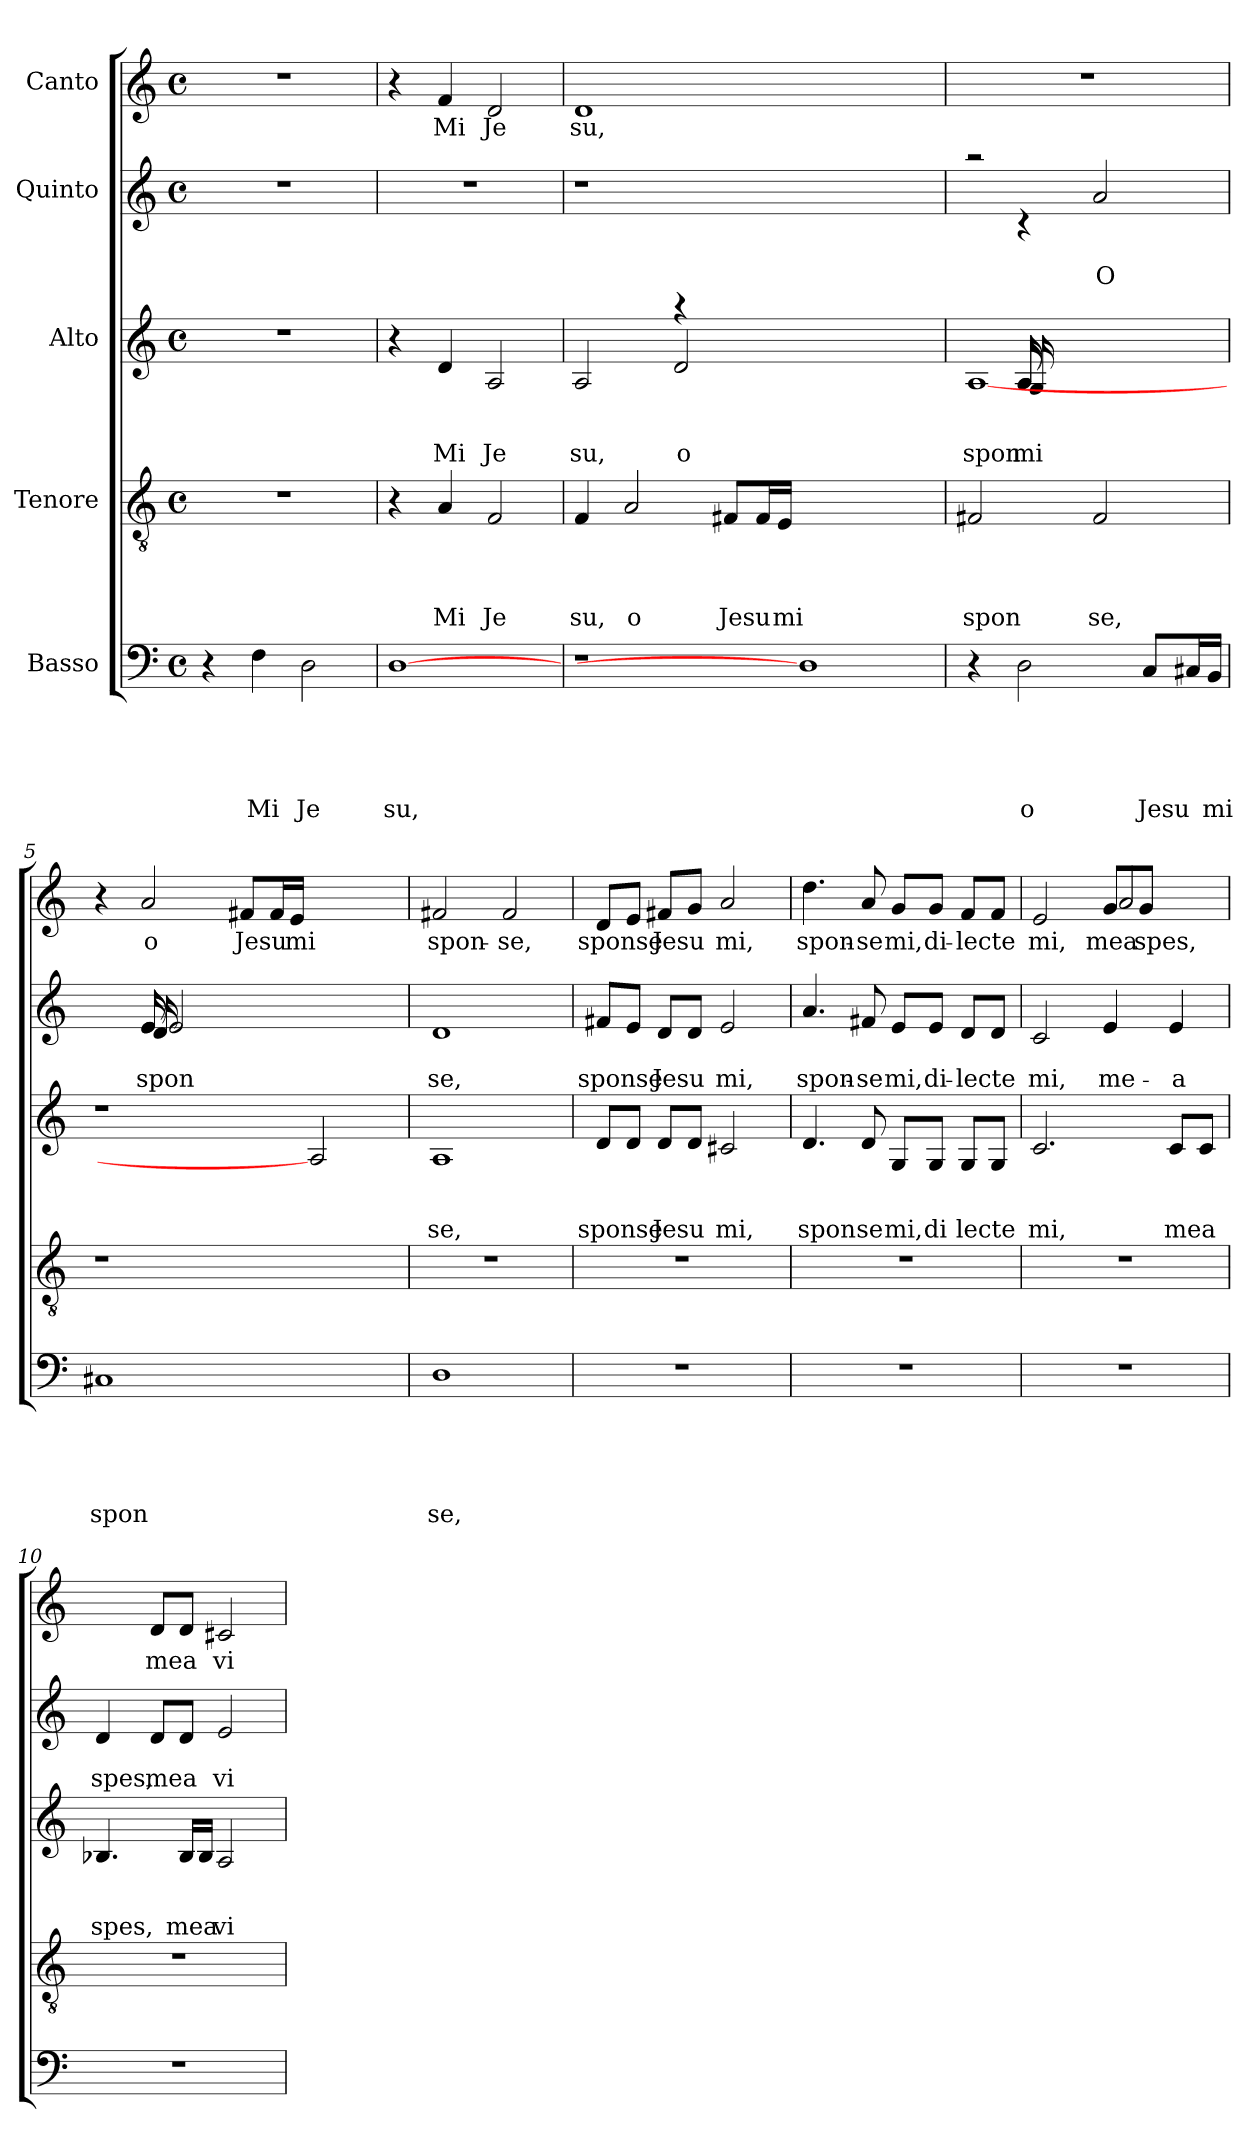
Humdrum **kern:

**kern	**text	**text	**text	**text	**text	**kern	**text	**text	**text	**text	**kern	**text	**text	**text	**kern	**text	**text	**kern	**text
*part5	*part5	*part5	*part5	*part5	*part5	*part4	*part4	*part4	*part4	*part4	*part3	*part3	*part3	*part3	*part2	*part2	*part2	*part1	*part1
*staff5	*staff5	*staff5	*staff5	*staff5	*staff5	*staff4	*staff4	*staff4	*staff4	*staff4	*staff3	*staff3	*staff3	*staff3	*staff2	*staff2	*staff2	*staff1	*staff1
*I"Basso	*	*	*	*	*	*I"Tenore	*	*	*	*	*I"Alto	*	*	*	*I"Quinto	*	*	*I"Canto	*
*clefF4	*	*	*	*	*	*clefGv2	*	*	*	*	*clefG2	*	*	*	*clefG2	*	*	*clefG2	*
*k[]	*	*	*	*	*	*k[]	*	*	*	*	*k[]	*	*	*	*k[]	*	*	*k[]	*
*C:	*	*	*	*	*	*C:	*	*	*	*	*C:	*	*	*	*C:	*	*	*C:	*
*M4/4	*	*	*	*	*	*M4/4	*	*	*	*	*M4/4	*	*	*	*M4/4	*	*	*M4/4	*
*met(c)	*	*	*	*	*	*met(c)	*	*	*	*	*met(c)	*	*	*	*met(c)	*	*	*met(c)	*
=1	=1	=1	=1	=1	=1	=1	=1	=1	=1	=1	=1	=1	=1	=1	=1	=1	=1	=1	=1
4r	.	.	.	.	.	1r	.	.	.	.	1r	.	.	.	1r	.	.	1r	.
!	!	!	!	!	!LO:LY:b	!	!	!	!	!	!	!	!	!	!	!	!	!	!
4F\	.	.	.	.	Mi	.	.	.	.	.	.	.	.	.	.	.	.	.	.
!	!	!	!	!	!LO:LY:b	!	!	!	!	!	!	!	!	!	!	!	!	!	!
2D\	.	.	.	.	Je	.	.	.	.	.	.	.	.	.	.	.	.	.	.
=2	=2	=2	=2	=2	=2	=2	=2	=2	=2	=2	=2	=2	=2	=2	=2	=2	=2	=2	=2
!	!	!	!	!	!LO:LY:b	!	!	!	!	!	!	!	!	!	!	!	!	!	!
[1D	.	.	.	.	su,	4r	.	.	.	.	4r	.	.	.	1r	.	.	4r	.
!	!	!	!	!	!	!	!	!	!	!LO:LY:b	!	!	!	!LO:LY:b	!	!	!	!	!LO:LY:b
.	.	.	.	.	.	4A/	.	.	.	Mi	4d/	.	.	Mi	.	.	.	4f/	Mi
!	!	!	!	!	!	!	!	!	!	!LO:LY:b	!	!	!	!LO:LY:b	!	!	!	!	!LO:LY:b
.	.	.	.	.	.	2F/	.	.	.	Je	2A/	.	.	Je	.	.	.	2d/	Je
=3	=3	=3	=3	=3	=3	=3	=3	=3	=3	=3	=3	=3	=3	=3	=3	=3	=3	=3	=3
!	!	!	!	!	!	!	!	!	!	!LO:LY:b	!	!	!	!LO:LY:b	!	!	!	!	!LO:LY:b
*	*	*	*	*	*	*	*	*	*	*	*^	*	*	*	*	*	*	*	*
1r	.	.	.	.	.	4F/	.	.	.	su,	2A/	2ryy	.	.	su,	1r	.	.	1d	su,
!	!	!	!	!	!	!	!	!	!	!LO:LY:b	!	!	!	!	!	!	!	!	!	!
.	.	.	.	.	.	2A/	.	.	.	o	.	.	.	.	.	.	.	.	.	.
!	!	!	!	!	!	!	!	!	!	!	!	!	!	!	!LO:LY:b	!	!	!	!	!
.	.	.	.	.	.	.	.	.	.	.	4raa	2d/	.	.	o	.	.	.	.	.
!	!	!	!	!	!	!	!	!	!	!LO:LY:b	!	!	!	!	!	!	!	!	!	!
.	.	.	.	.	.	8F#X/L	.	.	.	Jesu	1ryy	.	.	.	.	.	.	.	.	.
.	.	.	.	.	.	16F#/L	.	.	.	.	.	.	.	.	.	.	.	.	.	.
!	!	!	!	!	!	!	!	!	!	!LO:LY:b	!	!	!	!	!	!	!	!	!	!
.	.	.	.	.	.	16E/JJ	.	.	.	mi	.	.	.	.	.	.	.	.	.	.
1D]	.	.	.	.	.	1ryy	.	.	.	.	.	1ryy	.	.	.	1ryy	.	.	1ryy	.
.	.	.	.	.	.	.	.	.	.	.	4ryy	.	.	.	.	.	.	.	.	.
*	*	*	*	*	*	*	*	*	*	*	*v	*v	*	*	*	*	*	*	*	*
=4	=4	=4	=4	=4	=4	=4	=4	=4	=4	=4	=4	=4	=4	=4	=4	=4	=4	=4	=4
!	!	!	!	!	!	!	!	!	!	!LO:LY:b	!	!	!	!LO:LY:b	!	!	!	!	!
*	*	*	*	*	*	*	*	*	*	*	*^	*	*	*	*^	*	*	*	*
*	*	*	*	*	*	*	*	*	*	*	*	*^	*	*	*	*	*	*	*	*	*
*	*	*	*	*	*	*	*	*	*	*	*	*	*^	*	*	*	*	*	*	*	*	*
4r	.	.	.	.	.	2F#X/	.	.	.	spon	4ryy	4ryy	4ryy	[1A	.	.	spon	2raa	4ryy	.	.	1r	.
!	!	!	!	!	!LO:LY:b	!	!	!	!	!	!	!	!	!	!	!	!LO:LY:b	!	!	!	!	!	!
!	!	!	!	!	!	!	!	!	!	!	!	!	!	!	!	!	!LO:LY:b	!	!	!	!	!	!
2D\	.	.	.	.	o	.	.	.	.	.	8A/	16A/	16G/	.	.	.	mi	.	4rc	.	.	.	.
.	.	.	.	.	.	.	.	.	.	.	.	2ryy	2ryy	.	.	.	.	.	.	.	.	.	.
.	.	.	.	.	.	.	.	.	.	.	2ryy	.	.	.	.	.	.	.	.	.	.	.	.
!	!	!	!	!	!	!	!	!	!	!LO:LY:b	!	!	!	!	!	!	!	!	!	!	!LO:LY:b	!	!
.	.	.	.	.	.	2F#/	.	.	.	se,	.	.	.	.	.	.	.	2ryy	2a/	.	O	.	.
!	!	!	!	!	!LO:LY:b	!	!	!	!	!	!	!	!	!	!	!	!	!	!	!	!	!	!
8C/L	.	.	.	.	Jesu	.	.	.	.	.	.	.	.	.	.	.	.	.	.	.	.	.	.
.	.	.	.	.	.	.	.	.	.	.	.	8.ryy	8.ryy	.	.	.	.	.	.	.	.	.	.
16C#X/L	.	.	.	.	.	.	.	.	.	.	8ryy	.	.	.	.	.	.	.	.	.	.	.	.
!	!	!	!	!	!LO:LY:b	!	!	!	!	!	!	!	!	!	!	!	!	!	!	!	!	!	!
16BB/JJ	.	.	.	.	mi	.	.	.	.	.	.	.	.	.	.	.	.	.	.	.	.	.	.
*	*	*	*	*	*	*	*	*	*	*	*v	*v	*v	*v	*	*	*	*	*	*	*	*	*
*	*	*	*	*	*	*	*	*	*	*	*	*	*	*	*v	*v	*	*	*	*
=5	=5	=5	=5	=5	=5	=5	=5	=5	=5	=5	=5	=5	=5	=5	=5	=5	=5	=5	=5
!	!	!	!	!	!LO:LY:b	!	!	!	!	!	!	!	!	!	!	!	!	!	!
*	*	*	*	*	*	*	*	*	*	*	*	*	*	*	*^	*	*	*	*
*	*	*	*	*	*	*	*	*	*	*	*	*	*	*	*	*^	*	*	*	*
*	*	*	*	*	*	*	*	*	*	*	*	*	*	*	*	*	*^	*	*	*	*
1C#X	.	.	.	.	spon	1r	.	.	.	.	1r	.	.	.	4ryy	4ryy	4ryy	4ryy	.	.	4r	.
!	!	!	!	!	!	!	!	!	!	!	!	!	!	!	!	!	!	!	!	!LO:LY:b	!	!
!	!	!	!	!	!	!	!	!	!	!	!	!	!	!	!	!	!	!	!	!LO:LY:b	!	!
!	!	!	!	!	!	!	!	!	!	!	!	!	!	!	!	!	!	!	!	!LO:LY:b	!	!LO:LY:b
.	.	.	.	.	.	.	.	.	.	.	.	.	.	.	8e/	16e/	16d/	2e/	.	spon	2a/	o
.	.	.	.	.	.	.	.	.	.	.	.	.	.	.	.	2.ryy	2.ryy	.	.	.	.	.
.	.	.	.	.	.	.	.	.	.	.	.	.	.	.	2.ryy	.	.	.	.	.	.	.
!	!	!	!	!	!	!	!	!	!	!	!	!	!	!	!	!	!	!	!	!	!	!LO:LY:b
.	.	.	.	.	.	.	.	.	.	.	.	.	.	.	.	.	.	2.ryy	.	.	8f#X/L	Jesu
.	.	.	.	.	.	.	.	.	.	.	.	.	.	.	.	.	.	.	.	.	16f#/L	.
!	!	!	!	!	!	!	!	!	!	!	!	!	!	!	!	!	!	!	!	!	!	!LO:LY:b
.	.	.	.	.	.	.	.	.	.	.	.	.	.	.	.	.	.	.	.	.	16e/JJ	mi
2ryy	.	.	.	.	.	2ryy	.	.	.	.	2A]	.	.	.	.	.	.	.	.	.	2ryy	.
.	.	.	.	.	.	.	.	.	.	.	.	.	.	.	.	4..ryy	4..ryy	.	.	.	.	.
.	.	.	.	.	.	.	.	.	.	.	.	.	.	.	4.ryy	.	.	.	.	.	.	.
*	*	*	*	*	*	*	*	*	*	*	*	*	*	*	*v	*v	*v	*v	*	*	*	*
!!LO:LB:g=z
=6	=6	=6	=6	=6	=6	=6	=6	=6	=6	=6	=6	=6	=6	=6	=6	=6	=6	=6	=6
!	!	!	!	!	!LO:LY:b	!	!	!	!	!	!	!	!	!LO:LY:b	!	!	!LO:LY:b	!	!LO:LY:b
1D	.	.	.	.	se,	1r	.	.	.	.	1A	.	.	se,	1d	.	se,	2f#X/	spon-
!	!	!	!	!	!	!	!	!	!	!	!	!	!	!	!	!	!	!	!LO:LY:b
.	.	.	.	.	.	.	.	.	.	.	.	.	.	.	.	.	.	2f#/	-se,
=7	=7	=7	=7	=7	=7	=7	=7	=7	=7	=7	=7	=7	=7	=7	=7	=7	=7	=7	=7
!	!	!	!	!	!	!	!	!	!	!	!	!	!	!LO:LY:b	!	!	!LO:LY:b	!	!LO:LY:b
1r	.	.	.	.	.	1r	.	.	.	.	8d/L	.	.	sponse	8f#X/L	.	sponse	8d/L	sponse
.	.	.	.	.	.	.	.	.	.	.	8d/J	.	.	.	8e/J	.	.	8e/J	.
!	!	!	!	!	!	!	!	!	!	!	!	!	!	!LO:LY:b	!	!	!LO:LY:b	!	!LO:LY:b
.	.	.	.	.	.	.	.	.	.	.	8d/L	.	.	Jesu	8d/L	.	Jesu	8f#X/L	Jesu
.	.	.	.	.	.	.	.	.	.	.	8d/J	.	.	.	8d/J	.	.	8g/J	.
!	!	!	!	!	!	!	!	!	!	!	!	!	!	!LO:LY:b	!	!	!LO:LY:b	!	!LO:LY:b
.	.	.	.	.	.	.	.	.	.	.	2c#X/	.	.	mi,	2e/	.	mi,	2a/	mi,
=8	=8	=8	=8	=8	=8	=8	=8	=8	=8	=8	=8	=8	=8	=8	=8	=8	=8	=8	=8
!	!	!	!	!	!	!	!	!	!	!	!	!	!	!LO:LY:b	!	!	!LO:LY:b	!	!LO:LY:b
1r	.	.	.	.	.	1r	.	.	.	.	4.d/	.	.	spon	4.a/	.	spon-	4.dd\	spon-
!	!	!	!	!	!	!	!	!	!	!	!	!	!	!LO:LY:b	!	!	!LO:LY:b	!	!LO:LY:b
.	.	.	.	.	.	.	.	.	.	.	8d/	.	.	se	8f#X/	.	-se	8a/	-se
!	!	!	!	!	!	!	!	!	!	!	!	!	!	!LO:LY:b	!	!	!LO:LY:b	!	!LO:LY:b
.	.	.	.	.	.	.	.	.	.	.	8G/L	.	.	mi,	8e/L	.	mi,	8g/L	mi,
!	!	!	!	!	!	!	!	!	!	!	!	!	!	!LO:LY:b	!	!	!LO:LY:b	!	!LO:LY:b
.	.	.	.	.	.	.	.	.	.	.	8G/J	.	.	di	8e/J	.	di-	8g/J	di-
!	!	!	!	!	!	!	!	!	!	!	!	!	!	!LO:LY:b	!	!	!LO:LY:b	!	!LO:LY:b
.	.	.	.	.	.	.	.	.	.	.	8G/L	.	.	lecte	8d/L	.	-lecte	8f/L	-lecte
.	.	.	.	.	.	.	.	.	.	.	8G/J	.	.	.	8d/J	.	.	8f/J	.
=9	=9	=9	=9	=9	=9	=9	=9	=9	=9	=9	=9	=9	=9	=9	=9	=9	=9	=9	=9
!	!	!	!	!	!	!	!	!	!	!	!	!	!	!LO:LY:b	!	!	!LO:LY:b	!	!LO:LY:b
*	*	*	*	*	*	*	*	*	*	*	*	*	*	*	*	*	*	*^	*
1r	.	.	.	.	.	1r	.	.	.	.	2.c/	.	.	mi,	2c/	.	mi,	2e/	2ryy	mi,
!	!	!	!	!	!	!	!	!	!	!	!	!	!	!	!	!	!LO:LY:b	!	!	!LO:LY:b
.	.	.	.	.	.	.	.	.	.	.	.	.	.	.	4e/	.	me-	8g/L	2a/	mea
!	!	!	!	!	!	!	!	!	!	!	!	!	!	!	!	!	!	!	!	!LO:LY:b
.	.	.	.	.	.	.	.	.	.	.	.	.	.	.	.	.	.	8g/J	.	spes,
!	!	!	!	!	!	!	!	!	!	!	!	!	!	!LO:LY:b	!	!	!LO:LY:b	!	!	!
.	.	.	.	.	.	.	.	.	.	.	8c/L	.	.	mea	4e/	.	-a	4ryy	.	.
.	.	.	.	.	.	.	.	.	.	.	8c/J	.	.	.	.	.	.	.	.	.
*	*	*	*	*	*	*	*	*	*	*	*	*	*	*	*	*	*	*v	*v	*
=10	=10	=10	=10	=10	=10	=10	=10	=10	=10	=10	=10	=10	=10	=10	=10	=10	=10	=10	=10
!	!	!	!	!	!	!	!	!	!	!	!	!	!	!LO:LY:b	!	!	!LO:LY:b	!	!
1r	.	.	.	.	.	1r	.	.	.	.	4.B-X/	.	.	spes,	4d/	.	spes,	4ryy	.
!	!	!	!	!	!	!	!	!	!	!	!	!	!	!	!	!	!LO:LY:b	!	!LO:LY:b
.	.	.	.	.	.	.	.	.	.	.	.	.	.	.	8d/L	.	mea	8d/L	mea
!	!	!	!	!	!	!	!	!	!	!	!	!	!	!LO:LY:b	!	!	!	!	!
.	.	.	.	.	.	.	.	.	.	.	16B-/LL	.	.	mea	8d/J	.	.	8d/J	.
.	.	.	.	.	.	.	.	.	.	.	16B-/JJ	.	.	.	.	.	.	.	.
!	!	!	!	!	!	!	!	!	!	!	!	!	!	!LO:LY:b	!	!	!LO:LY:b	!	!LO:LY:b
.	.	.	.	.	.	.	.	.	.	.	2A/	.	.	vi	2e/	.	vi-	2c#X/	vi-
=	=	=	=	=	=	=	=	=	=	=	=	=	=	=	=	=	=	=	=
*-	*-	*-	*-	*-	*-	*-	*-	*-	*-	*-	*-	*-	*-	*-	*-	*-	*-	*-	*-
